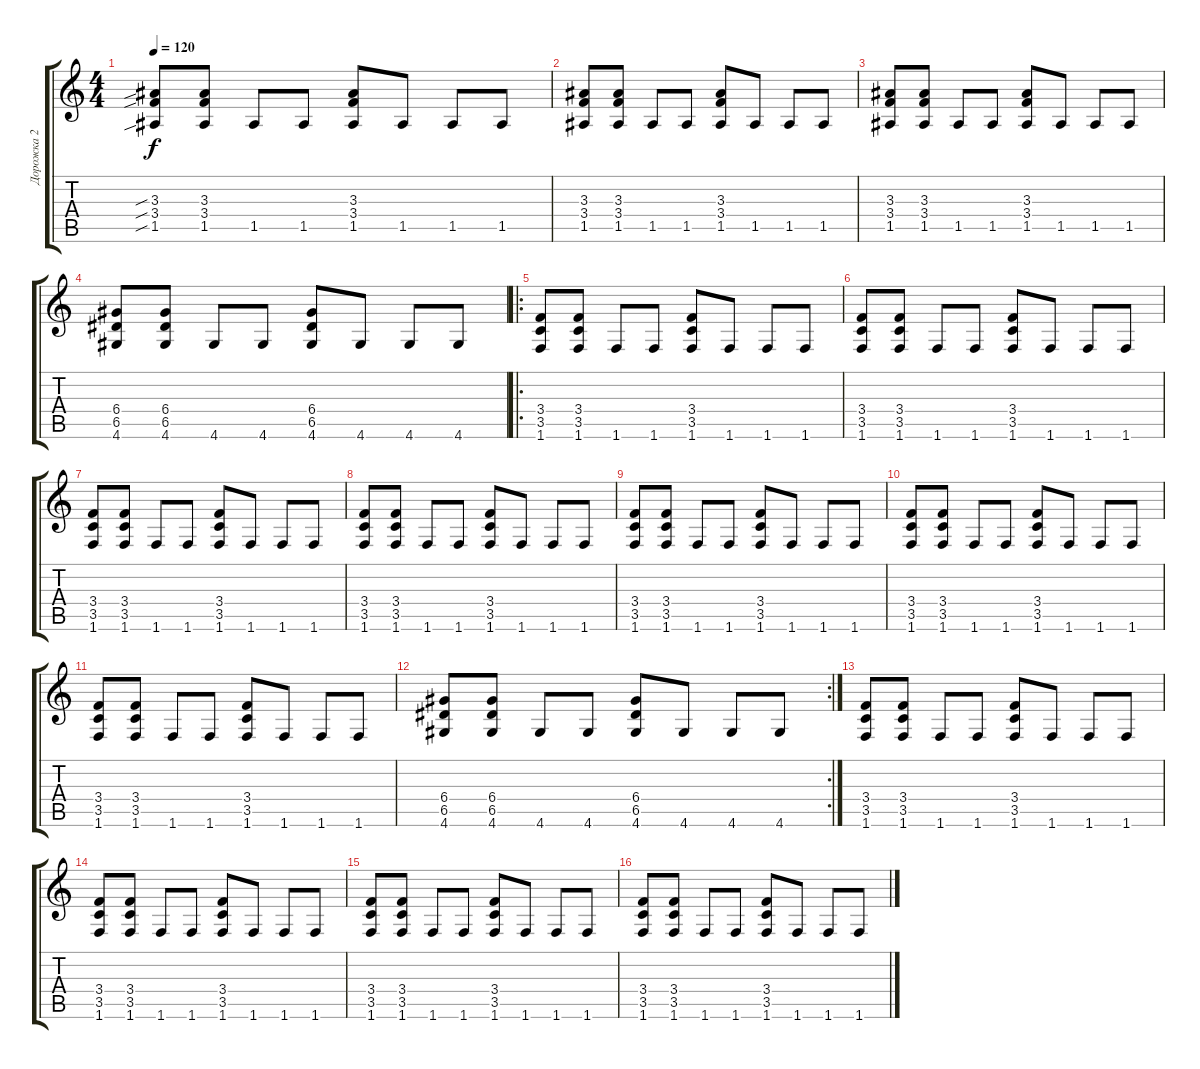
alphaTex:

\track ("Дорожка 2" "Дорожка 2") {instrument electricguitarclean}
\staff {score tabs}
\tuning (E4 B3 G3 D3 A2 E2) {hide}
\ts (4 4)
\tempo 120
\clef g2
\ks c
(3.3{sib} 3.4{sib} 1.5{sib}).8{dy f} (3.3 3.4 1.5).8 1.5.8 1.5.8 (3.3 3.4 1.5).8 1.5.8 1.5.8 1.5.8 |
(3.3 3.4 1.5).8 (3.3 3.4 1.5).8 1.5.8 1.5.8 (3.3 3.4 1.5).8 1.5.8 1.5.8 1.5.8 |
(3.3 3.4 1.5).8 (3.3 3.4 1.5).8 1.5.8 1.5.8 (3.3 3.4 1.5).8 1.5.8 1.5.8 1.5.8 |
(6.4 6.5 4.6).8 (6.4 6.5 4.6).8 4.6.8 4.6.8 (6.4 6.5 4.6).8 4.6.8 4.6.8 4.6.8 |
\ro
(3.4 3.5 1.6).8 (3.4 3.5 1.6).8 1.6.8 1.6.8 (3.4 3.5 1.6).8 1.6.8 1.6.8 1.6.8 |
(3.4 3.5 1.6).8 (3.4 3.5 1.6).8 1.6.8 1.6.8 (3.4 3.5 1.6).8 1.6.8 1.6.8 1.6.8 |
(3.4 3.5 1.6).8 (3.4 3.5 1.6).8 1.6.8 1.6.8 (3.4 3.5 1.6).8 1.6.8 1.6.8 1.6.8 |
(3.4 3.5 1.6).8 (3.4 3.5 1.6).8 1.6.8 1.6.8 (3.4 3.5 1.6).8 1.6.8 1.6.8 1.6.8 |
(3.4 3.5 1.6).8 (3.4 3.5 1.6).8 1.6.8 1.6.8 (3.4 3.5 1.6).8 1.6.8 1.6.8 1.6.8 |
(3.4 3.5 1.6).8 (3.4 3.5 1.6).8 1.6.8 1.6.8 (3.4 3.5 1.6).8 1.6.8 1.6.8 1.6.8 |
(3.4 3.5 1.6).8 (3.4 3.5 1.6).8 1.6.8 1.6.8 (3.4 3.5 1.6).8 1.6.8 1.6.8 1.6.8 |
\rc 2
(6.4 6.5 4.6).8 (6.4 6.5 4.6).8 4.6.8 4.6.8 (6.4 6.5 4.6).8 4.6.8 4.6.8 4.6.8 |
(3.4 3.5 1.6).8 (3.4 3.5 1.6).8 1.6.8 1.6.8 (3.4 3.5 1.6).8 1.6.8 1.6.8 1.6.8 |
(3.4 3.5 1.6).8 (3.4 3.5 1.6).8 1.6.8 1.6.8 (3.4 3.5 1.6).8 1.6.8 1.6.8 1.6.8 |
(3.4 3.5 1.6).8 (3.4 3.5 1.6).8 1.6.8 1.6.8 (3.4 3.5 1.6).8 1.6.8 1.6.8 1.6.8 |
(3.4 3.5 1.6).8 (3.4 3.5 1.6).8 1.6.8 1.6.8 (3.4 3.5 1.6).8 1.6.8 1.6.8 1.6.8
